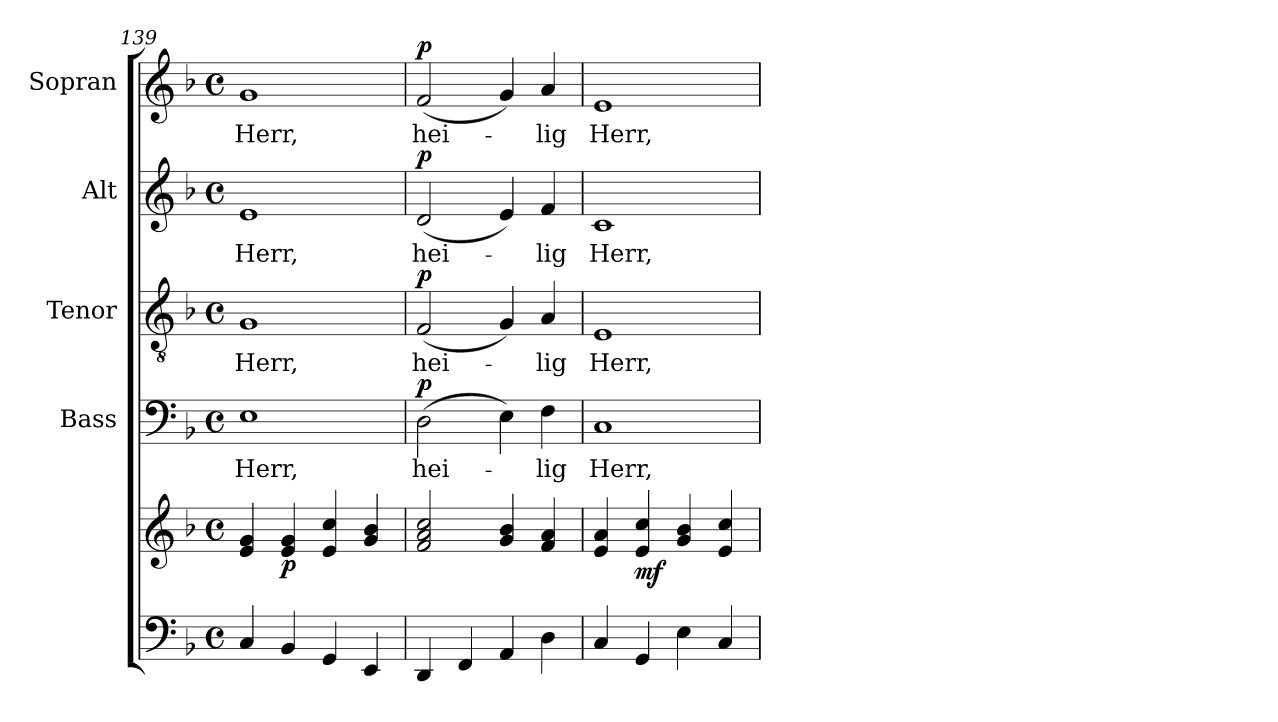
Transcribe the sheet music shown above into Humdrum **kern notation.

**kern	**kern	**dynam	**kern	**text	**dynam	**kern	**text	**dynam	**kern	**text	**dynam	**kern	**text	**dynam
*part5	*part5	*part5	*part4	*part4	*part4	*part3	*part3	*part3	*part2	*part2	*part2	*part1	*part1	*part1
*staff6	*staff5	*staff5/6	*staff4	*staff4	*staff4	*staff3	*staff3	*staff3	*staff2	*staff2	*staff2	*staff1	*staff1	*staff1
*	*	*	*I"Bass	*	*	*I"Tenor	*	*	*I"Alt	*	*	*I"Sopran	*	*
*	*	*	*I'B.	*	*	*I'T.	*	*	*I'A.	*	*	*I'S.	*	*
*clefF4	*clefG2	*	*clefF4	*	*	*clefGv2	*	*	*clefG2	*	*	*clefG2	*	*
*k[b-]	*k[b-]	*	*k[b-]	*	*	*k[b-]	*	*	*k[b-]	*	*	*k[b-]	*	*
*F:	*F:	*	*F:	*	*	*F:	*	*	*F:	*	*	*F:	*	*
*M4/4	*M4/4	*	*M4/4	*	*	*M4/4	*	*	*M4/4	*	*	*M4/4	*	*
*met(c)	*met(c)	*	*met(c)	*	*	*met(c)	*	*	*met(c)	*	*	*met(c)	*	*
=139	=139	=139	=139	=139	=139	=139	=139	=139	=139	=139	=139	=139	=139	=139
!	!	!	!	!LO:LY:b	!	!	!LO:LY:b	!	!	!LO:LY:b	!	!	!LO:LY:b	!
4C/	4e/ 4g/	.	1E	Herr,	.	1G	Herr,	.	1e	Herr,	.	1g	Herr,	.
!	!	!LO:DY:b	!	!	!	!	!	!	!	!	!	!	!	!
4BB-/	4e/ 4g/	p	.	.	.	.	.	.	.	.	.	.	.	.
4GG/	4e/ 4cc/	.	.	.	.	.	.	.	.	.	.	.	.	.
4EE/	4g/ 4b-/	.	.	.	.	.	.	.	.	.	.	.	.	.
=140	=140	=140	=140	=140	=140	=140	=140	=140	=140	=140	=140	=140	=140	=140
!	!	!	!	!LO:LY:b	!LO:DY:a	!	!LO:LY:b	!LO:DY:a	!	!LO:LY:b	!LO:DY:a	!	!LO:LY:b	!LO:DY:a
4DD/	2f/ 2a/ 2cc/	.	(>2D\	hei-	p	(<2F/	hei-	p	(<2d/	hei-	p	(<2f/	hei-	p
4FF/	.	.	.	.	.	.	.	.	.	.	.	.	.	.
4AA/	4g/ 4b-/	.	4E\)	.	.	4G/)	.	.	4e/)	.	.	4g/)	.	.
!	!	!	!	!LO:LY:b	!	!	!LO:LY:b	!	!	!LO:LY:b	!	!	!LO:LY:b	!
4D\	4f/ 4a/	.	4F\	-lig	.	4A/	-lig	.	4f/	-lig	.	4a/	-lig	.
=141	=141	=141	=141	=141	=141	=141	=141	=141	=141	=141	=141	=141	=141	=141
!	!	!	!	!LO:LY:b	!	!	!LO:LY:b	!	!	!LO:LY:b	!	!	!LO:LY:b	!
4C/	4e/ 4a/	.	1C	Herr,	.	1E	Herr,	.	1c	Herr,	.	1e	Herr,	.
!	!	!LO:DY:b	!	!	!	!	!	!	!	!	!	!	!	!
4GG/	4e/ 4cc/	mf	.	.	.	.	.	.	.	.	.	.	.	.
4E\	4g/ 4b-/	.	.	.	.	.	.	.	.	.	.	.	.	.
4C/	4e/ 4cc/	.	.	.	.	.	.	.	.	.	.	.	.	.
=	=	=	=	=	=	=	=	=	=	=	=	=	=	=
*-	*-	*-	*-	*-	*-	*-	*-	*-	*-	*-	*-	*-	*-	*-
